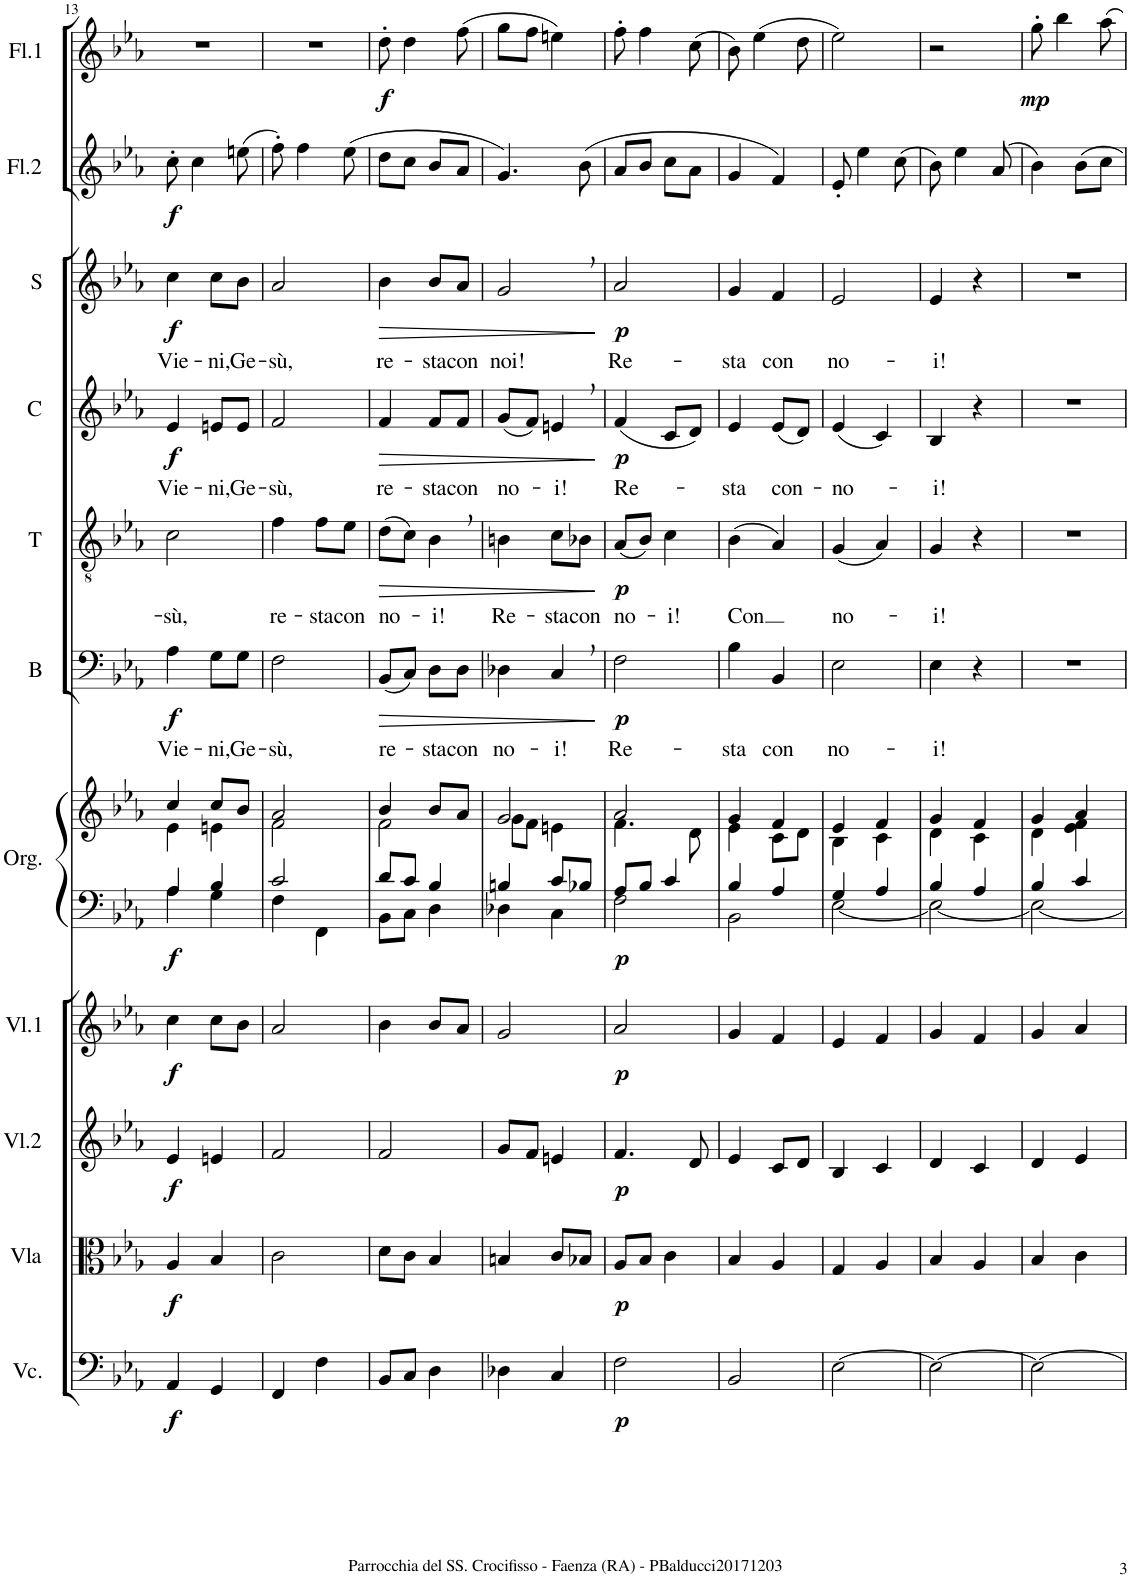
**kern	**dynam	**kern	**dynam	**kern	**dynam	**kern	**dynam	**kern	**kern	**dynam	**kern	**text	**dynam	**kern	**text	**dynam	**kern	**text	**dynam	**kern	**text	**dynam	**kern	**dynam	**kern	**dynam
*part11	*part11	*part10	*part10	*part9	*part9	*part8	*part8	*part7	*part7	*part7	*part6	*part6	*part6	*part5	*part5	*part5	*part4	*part4	*part4	*part3	*part3	*part3	*part2	*part2	*part1	*part1
*staff12	*staff12	*staff11	*staff11	*staff10	*staff10	*staff9	*staff9	*staff8	*staff7	*staff7/8	*staff6	*staff6	*staff6	*staff5	*staff5	*staff5	*staff4	*staff4	*staff4	*staff3	*staff3	*staff3	*staff2	*staff2	*staff1	*staff1
*I"Vlnc.	*	*I"Viola	*	*I"Vln. 2	*	*I"Vln. 1	*	*I"Org.	*	*	*I"B	*	*	*I"T	*	*	*I"C	*	*	*I"Soprano	*	*	*I"Fl.2	*	*I"Fl.1	*
*I'Vc.	*	*I'Vla	*	*I'Vl.2	*	*I'Vl.1	*	*I'Org.	*	*	*I'B	*	*	*I'T	*	*	*I'C	*	*	*I'S	*	*	*I'Fl.2	*	*I'Fl.1	*
!!LO:PB:g=z
*clefF4	*	*clefC3	*	*clefG2	*	*clefG2	*	*clefF4	*clefG2	*	*clefF4	*	*	*clefGv2	*	*	*clefG2	*	*	*clefG2	*	*	*clefG2	*	*clefG2	*
*k[b-e-a-]	*	*k[b-e-a-]	*	*k[b-e-a-]	*	*k[b-e-a-]	*	*k[b-e-a-]	*k[b-e-a-]	*	*k[b-e-a-]	*	*	*k[b-e-a-]	*	*	*k[b-e-a-]	*	*	*k[b-e-a-]	*	*	*k[b-e-a-]	*	*k[b-e-a-]	*
*M2/4	*	*M2/4	*	*M2/4	*	*M2/4	*	*M2/4	*M2/4	*	*M2/4	*	*	*M2/4	*	*	*M2/4	*	*	*M2/4	*	*	*M2/4	*	*M2/4	*
=13	=13	=13	=13	=13	=13	=13	=13	=13	=13	=13	=13	=13	=13	=13	=13	=13	=13	=13	=13	=13	=13	=13	=13	=13	=13	=13
*	*	*	*	*	*	*	*	*^	*^	*	*	*	*	*	*	*	*	*	*	*	*	*	*	*	*	*
!	!LO:DY:b	!	!LO:DY:b	!	!LO:DY:b	!	!LO:DY:b	!	!	!	!	!LO:DY:b=2	!	!LO:LY:b	!LO:DY:b	!	!LO:LY:b	!	!	!LO:LY:b	!LO:DY:b	!	!LO:LY:b	!LO:DY:b	!	!LO:DY:b	!	!
4AA-/	f	4A-/	f	4e-/	f	4cc\	f	4A-/	4A-\	4cc/	4e-\	f	4A-\	Vie-	f	2c\	-sù,	.	4e-/	Vie-	f	4cc\	Vie-	f	8cc'\	f	2r	.
.	.	.	.	.	.	.	.	.	.	.	.	.	.	.	.	.	.	.	.	.	.	.	.	.	4cc\	.	.	.
!	!	!	!	!	!	!	!	!	!	!	!	!	!	!LO:LY:b	!	!	!	!	!	!LO:LY:b	!	!	!LO:LY:b	!	!	!	!	!
4GG/	.	4B-/	.	4en/	.	8cc\L	.	4B-/	4G\	8cc/L	4en\	.	8G\L	-ni,	.	.	.	.	8en/L	-ni,	.	8cc\L	-ni,	.	.	.	.	.
!	!	!	!	!	!	!	!	!	!	!	!	!	!	!LO:LY:b	!	!	!	!	!	!LO:LY:b	!	!	!LO:LY:b	!	!	!	!	!
.	.	.	.	.	.	8b-\J	.	.	.	8b-/J	.	.	8G\J	Ge-	.	.	.	.	8e/J	Ge-	.	8b-\J	Ge-	.	(8een\	.	.	.
=14	=14	=14	=14	=14	=14	=14	=14	=14	=14	=14	=14	=14	=14	=14	=14	=14	=14	=14	=14	=14	=14	=14	=14	=14	=14	=14	=14	=14
!	!	!	!	!	!	!	!	!	!	!	!	!	!	!LO:LY:b	!	!	!LO:LY:b	!	!	!LO:LY:b	!	!	!LO:LY:b	!	!	!	!	!
4FF/	.	2c\	.	2f/	.	2a-/	.	2c/	4F\	2a-/	2f\	.	2F\	-sù,	.	4f\	re-	.	2f/	-sù,	.	2a-/	-sù,	.	8ff'\)	.	2r	.
.	.	.	.	.	.	.	.	.	.	.	.	.	.	.	.	.	.	.	.	.	.	.	.	.	4ff\	.	.	.
!	!	!	!	!	!	!	!	!	!	!	!	!	!	!	!	!	!LO:LY:b	!	!	!	!	!	!	!	!	!	!	!
4F\	.	.	.	.	.	.	.	.	4FF\	.	.	.	.	.	.	8f\L	-sta	.	.	.	.	.	.	.	.	.	.	.
!	!	!	!	!	!	!	!	!	!	!	!	!	!	!	!	!	!LO:LY:b	!	!	!	!	!	!	!	!	!	!	!
.	.	.	.	.	.	.	.	.	.	.	.	.	.	.	.	8e-\J	con	.	.	.	.	.	.	.	(8ee-\	.	.	.
=15	=15	=15	=15	=15	=15	=15	=15	=15	=15	=15	=15	=15	=15	=15	=15	=15	=15	=15	=15	=15	=15	=15	=15	=15	=15	=15	=15	=15
!	!	!	!	!	!	!	!	!	!	!	!	!	!	!LO:LY:b	!LO:HP:b	!	!LO:LY:b	!LO:HP:b	!	!LO:LY:b	!LO:HP:b	!	!LO:LY:b	!LO:HP:b	!	!	!	!LO:DY:b
8BB-/L	.	8d\L	.	2f/	.	4b-\	.	8d/L	8BB-\L	4b-/	2f\	.	(8BB-/L	re-	>	(8d\L	no-	>	4f/	re-	>	4b-\	re-	>	8dd\L	.	8dd'\	f
8C/J	.	8c\J	.	.	.	.	.	8c/J	8C\J	.	.	.	8C/J)	.	.	8c\J)	.	.	.	.	.	.	.	.	8cc\J	.	4dd\	.
!	!	!	!	!	!	!	!	!	!	!	!	!	!	!LO:LY:b	!	!	!LO:LY:b	!	!	!LO:LY:b	!	!	!LO:LY:b	!	!	!	!	!
4D\	.	4B-/	.	.	.	8b-/L	.	4B-/	4D\	8b-/L	.	.	8D\L	-sta	.	4B-,\	-i!	.	8f/L	-sta	.	8b-/L	-sta	.	8b-/L	.	.	.
!	!	!	!	!	!	!	!	!	!	!	!	!	!	!LO:LY:b	!	!	!	!	!	!LO:LY:b	!	!	!LO:LY:b	!	!	!	!	!
.	.	.	.	.	.	8a-/J	.	.	.	8a-/J	.	.	8D\J	con	.	.	.	.	8f/J	con	.	8a-/J	con	.	8a-/J	.	(8ff\	.
=16	=16	=16	=16	=16	=16	=16	=16	=16	=16	=16	=16	=16	=16	=16	=16	=16	=16	=16	=16	=16	=16	=16	=16	=16	=16	=16	=16	=16
!	!	!	!	!	!	!	!	!	!	!	!	!	!	!LO:LY:b	!	!	!LO:LY:b	!	!	!LO:LY:b	!	!	!LO:LY:b	!	!	!	!	!
4D-X\	.	4Bn/	.	8g/L	.	2g/	.	4Bn/	4D-X\	2g/	8g\L	.	4D-X\	no-	.	4Bn\	Re-	.	(8g/L	no-	.	2g,/	noi!	.	4.g/)	.	8gg\L	.
.	.	.	.	8f/J	.	.	.	.	.	.	8f\J	.	.	.	.	.	.	.	8f/J)	.	.	.	.	.	.	.	8ff\J	.
!	!	!	!	!	!	!	!	!	!	!	!	!	!	!LO:LY:b	!	!	!LO:LY:b	!	!	!LO:LY:b	!	!	!	!	!	!	!	!
4C/	.	8c/L	.	4en/	.	.	.	8c/L	4C\	.	4en\	.	4C,/	-i!	.	8c\L	-sta	.	4en,/	-i!	.	.	.	.	.	.	4een\)	.
!	!	!	!	!	!	!	!	!	!	!	!	!	!	!	!	!	!LO:LY:b	!	!	!	!	!	!	!	!	!	!	!
.	.	8B-X/J	.	.	.	.	.	8B-X/J	.	.	.	.	.	.	.	8B-X\J	con	.	.	.	.	.	.	.	(8b-\	.	.	.
*	*	*	*	*	*	*	*	*v	*v	*	*	*	*	*	*	*	*	*	*	*	*	*	*	*	*	*	*	*
*	*	*	*	*	*	*	*	*	*v	*v	*	*	*	*	*	*	*	*	*	*	*	*	*	*	*	*	*
.	.	.	.	.	.	.	.	.	.	.	.	.	]	.	.	]	.	.	]	.	.	]	.	.	.	.
=17	=17	=17	=17	=17	=17	=17	=17	=17	=17	=17	=17	=17	=17	=17	=17	=17	=17	=17	=17	=17	=17	=17	=17	=17	=17	=17
*	*	*	*	*	*	*	*	*^	*^	*	*	*	*	*	*	*	*	*	*	*	*	*	*	*	*	*
!	!LO:DY:b	!	!LO:DY:b	!	!LO:DY:b	!	!LO:DY:b	!	!	!	!	!LO:DY:b=2	!	!LO:LY:b	!LO:DY:b	!	!LO:LY:b	!LO:DY:b	!	!LO:LY:b	!LO:DY:b	!	!LO:LY:b	!LO:DY:b	!	!	!	!
2F\	p	8A-/L	p	4.f/	p	2a-/	p	8A-/L	2F\	2a-/	4.f\	p	2F\	Re-	p	(8A-/L	no-	p	(4f/	Re-	p	2a-/	Re-	p	8a-/L	.	8ff'\	.
.	.	8B-/J	.	.	.	.	.	8B-/J	.	.	.	.	.	.	.	8B-/J)	.	.	.	.	.	.	.	.	8b-/J	.	4ff\	.
!	!	!	!	!	!	!	!	!	!	!	!	!	!	!	!	!	!LO:LY:b	!	!	!	!	!	!	!	!	!	!	!
.	.	4c\	.	.	.	.	.	4c/	.	.	.	.	.	.	.	4c\	-i!	.	8c/L	.	.	.	.	.	8cc\L	.	.	.
.	.	.	.	8d/	.	.	.	.	.	.	8d\	.	.	.	.	.	.	.	8d/J)	.	.	.	.	.	8a-\J	.	(8cc\	.
=18	=18	=18	=18	=18	=18	=18	=18	=18	=18	=18	=18	=18	=18	=18	=18	=18	=18	=18	=18	=18	=18	=18	=18	=18	=18	=18	=18	=18
!	!	!	!	!	!	!	!	!	!	!	!	!	!	!LO:LY:b	!	!	!LO:LY:b	!	!	!LO:LY:b	!	!	!LO:LY:b	!	!	!	!	!
2BB-/	.	4B-/	.	4e-/	.	4g/	.	4B-/	2BB-\	4g/	4e-\	.	4B-\	-sta	.	(4B-\	Con	.	4e-/	-sta	.	4g/	-sta	.	4g/	.	8b-\)	.
.	.	.	.	.	.	.	.	.	.	.	.	.	.	.	.	.	.	.	.	.	.	.	.	.	.	.	(4ee-\	.
!	!	!	!	!	!	!	!	!	!	!	!	!	!	!LO:LY:b	!	!	!	!	!	!LO:LY:b	!	!	!LO:LY:b	!	!	!	!	!
.	.	4A-/	.	8c/L	.	4f/	.	4A-/	.	4f/	8c\L	.	4BB-/	con	.	4A-/)	.	.	(8e-/L	con-	.	4f/	con	.	4f/)	.	.	.
.	.	.	.	8d/J	.	.	.	.	.	.	8d\J	.	.	.	.	.	.	.	8d/J)	.	.	.	.	.	.	.	8dd\	.
=19	=19	=19	=19	=19	=19	=19	=19	=19	=19	=19	=19	=19	=19	=19	=19	=19	=19	=19	=19	=19	=19	=19	=19	=19	=19	=19	=19	=19
!	!	!	!	!	!	!	!	!	!	!	!	!	!	!LO:LY:b	!	!	!LO:LY:b	!	!	!LO:LY:b	!	!	!LO:LY:b	!	!	!	!	!
[2E-\	.	4G/	.	4B-/	.	4e-/	.	4G/	[2E-\	4e-/	4B-\	.	2E-\	no-	.	(4G/	no-	.	(4e-/	-no-	.	2e-/	no-	.	8e-'/	.	2ee-\)	.
.	.	.	.	.	.	.	.	.	.	.	.	.	.	.	.	.	.	.	.	.	.	.	.	.	4ee-\	.	.	.
.	.	4A-/	.	4c/	.	4f/	.	4A-/	.	4f/	4c\	.	.	.	.	4A-/)	.	.	4c/)	.	.	.	.	.	.	.	.	.
.	.	.	.	.	.	.	.	.	.	.	.	.	.	.	.	.	.	.	.	.	.	.	.	.	(8cc\	.	.	.
=20	=20	=20	=20	=20	=20	=20	=20	=20	=20	=20	=20	=20	=20	=20	=20	=20	=20	=20	=20	=20	=20	=20	=20	=20	=20	=20	=20	=20
!	!	!	!	!	!	!	!	!	!	!	!	!	!	!LO:LY:b	!	!	!LO:LY:b	!	!	!LO:LY:b	!	!	!LO:LY:b	!	!	!	!	!
2E-\_	.	4B-/	.	4d/	.	4g/	.	4B-/	2E-\_	4g/	4d\	.	4E-\	-i!	.	4G/	-i!	.	4B-/	-i!	.	4e-/	-i!	.	8b-\)	.	2r	.
.	.	.	.	.	.	.	.	.	.	.	.	.	.	.	.	.	.	.	.	.	.	.	.	.	4ee-\	.	.	.
.	.	4A-/	.	4c/	.	4f/	.	4A-/	.	4f/	4c\	.	4r	.	.	4r	.	.	4r	.	.	4r	.	.	.	.	.	.
.	.	.	.	.	.	.	.	.	.	.	.	.	.	.	.	.	.	.	.	.	.	.	.	.	(8a-/	.	.	.
=21	=21	=21	=21	=21	=21	=21	=21	=21	=21	=21	=21	=21	=21	=21	=21	=21	=21	=21	=21	=21	=21	=21	=21	=21	=21	=21	=21	=21
!	!	!	!	!	!	!	!	!	!	!	!	!	!	!	!	!	!	!	!	!	!	!	!	!	!	!	!	!LO:DY:b
2E-\_	.	4B-/	.	4d/	.	4g/	.	4B-/	2E-\_	4g/	4d\	.	2r	.	.	2r	.	.	2r	.	.	2r	.	.	4b-\)	.	8gg'\	mp
.	.	.	.	.	.	.	.	.	.	.	.	.	.	.	.	.	.	.	.	.	.	.	.	.	.	.	4bb-\	.
.	.	4c\	.	4e-/	.	4a-/	.	4c/	.	4a-/	4e-\ 4f\	.	.	.	.	.	.	.	.	.	.	.	.	.	8b-\L	.	.	.
.	.	.	.	.	.	.	.	.	.	.	.	.	.	.	.	.	.	.	.	.	.	.	.	.	8cc\J	.	8aa-\	.
*	*	*	*	*	*	*	*	*v	*v	*	*	*	*	*	*	*	*	*	*	*	*	*	*	*	*	*	*	*
*	*	*	*	*	*	*	*	*	*v	*v	*	*	*	*	*	*	*	*	*	*	*	*	*	*	*	*	*
=	=	=	=	=	=	=	=	=	=	=	=	=	=	=	=	=	=	=	=	=	=	=	=	=	=	=
*-	*-	*-	*-	*-	*-	*-	*-	*-	*-	*-	*-	*-	*-	*-	*-	*-	*-	*-	*-	*-	*-	*-	*-	*-	*-	*-
